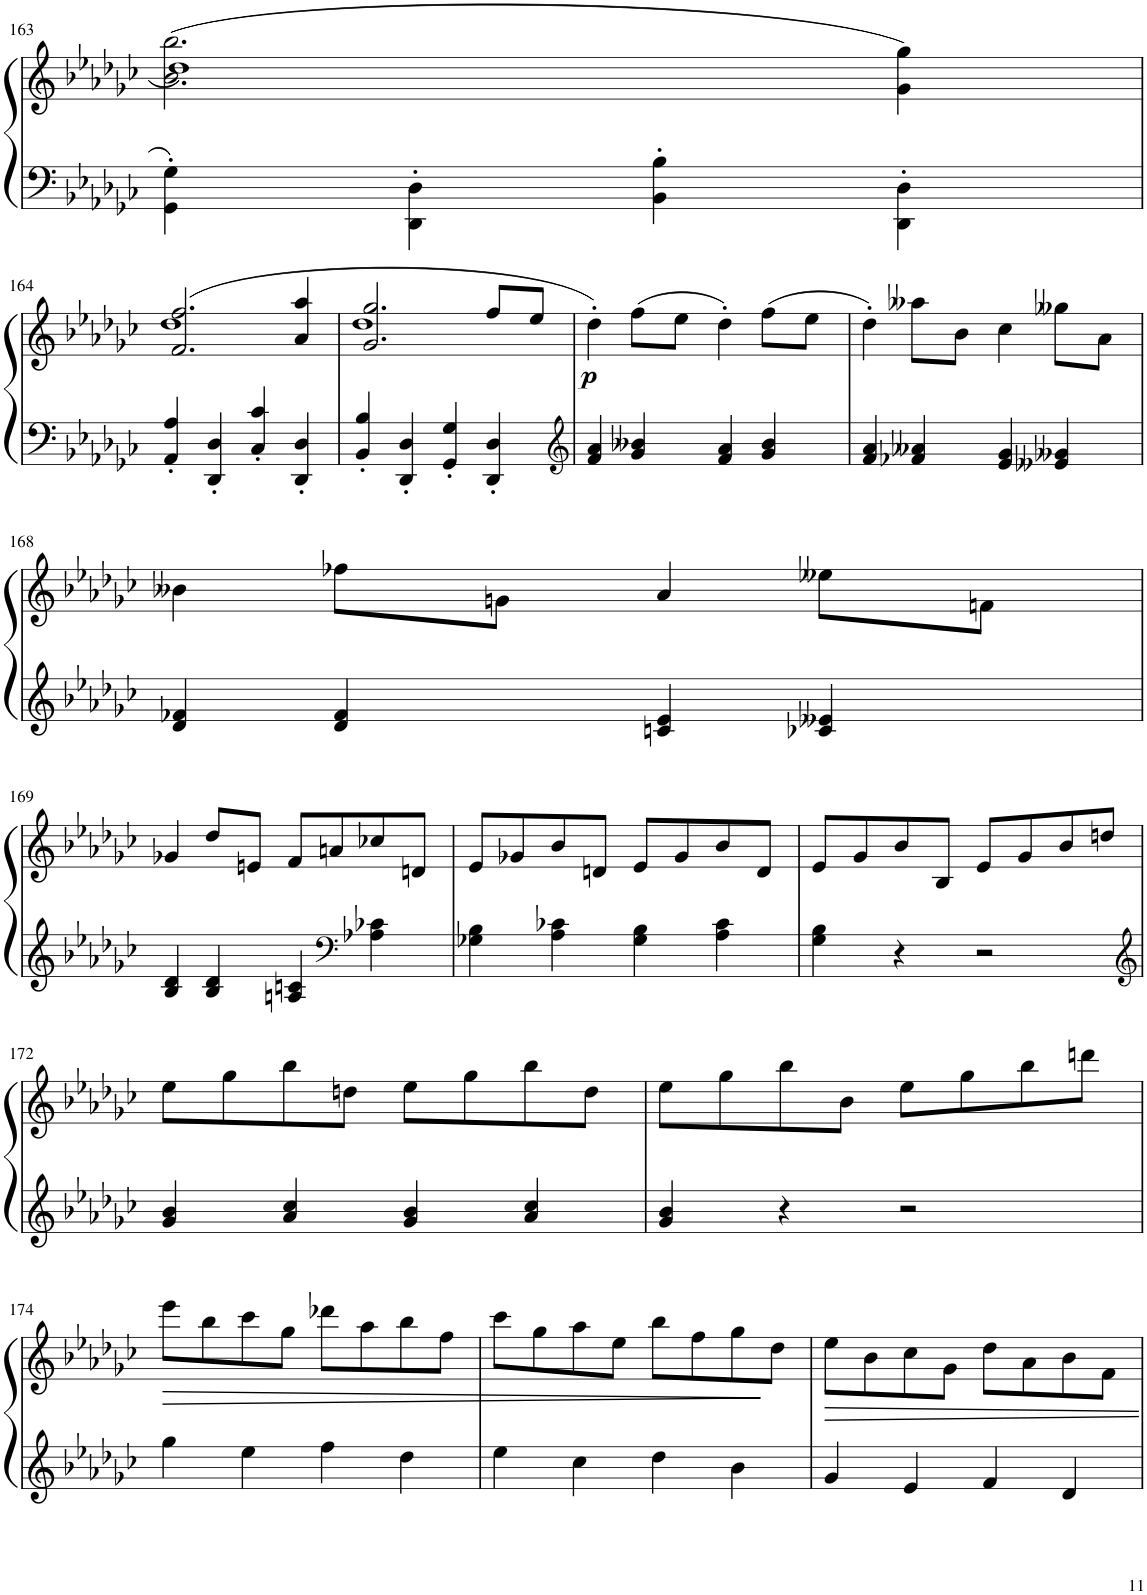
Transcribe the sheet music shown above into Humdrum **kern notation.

**kern	**kern	**dynam
*part1	*part1	*part1
*staff2	*staff1	*staff1/2
*I"Piano	*	*
*I'Pno	*	*
!!LO:PB:g=z
*clefF4	*clefG2	*
*k[b-e-a-d-g-c-]	*k[b-e-a-d-g-c-]	*
*M4/4	*M4/4	*
*met(c|)	*met(c|)	*
=163	=163	=163
*	*^	*
4GG-\' 4G-\'	1dd-	(>2.b-\ 2.bb-\	.
4DD-\' 4D-\'	.	.	.
4BB-\' 4B-\'	.	.	.
4DD-\' 4D-\'	.	4g-\ 4gg-\)	.
!!LO:LB:g=z	!!
=164	=164	=164	=164
4AA-/' 4A-/'	(2.f/ 2.ff/	1dd-	.
4DD-/' 4D-/'	.	.	.
4C-/' 4c-/'	.	.	.
4DD-/' 4D-/'	4a-/ 4aa-/	.	.
=165	=165	=165	=165
4BB-/' 4B-/'	2.g-/ 2.gg-/	1dd-	.
4DD-/' 4D-/'	.	.	.
4GG-/' 4G-/'	.	.	.
4DD-/' 4D-/'	8ff/L	.	.
.	8ee-/J	.	.
*	*v	*v	*
=166	=166	=166
*clefG2	*	*
!	!	!LO:DY:b
4f/' 4a-/'	4dd-'\)	p
4g-/' 4b--X/'	(8ff\L	.
.	8ee-\J	.
4f/' 4a-/'	4dd-'\)	.
4g-/' 4b--/'	(8ff\L	.
.	8ee-\J	.
=167	=167	=167
4f/' 4a-/'	4dd-'\)	.
4f-X/' 4a--X/'	8aa--X\L	.
.	8b-\J	.
4e-/' 4g-/'	4cc-'\	.
4e--X/' 4g--X/'	8gg--X\L	.
.	8a-\J	.
!!LO:LB:g=z
=168	=168	=168
4d-/' 4f-X/'	4b--X'\	.
4d-/' 4f-/'	8ff-X\L	.
.	8gn\J	.
4cn/' 4e-/'	4a-'/	.
4c-X/' 4e--X/'	8ee--X\L	.
.	8fn\J	.
!!LO:LB:g=z
=169	=169	=169
4B-/' 4d-/'	4g-X/	.
4B-/' 4d-/'	8dd-/L	.
.	8en/J	.
4An/' 4cn/'	8f/L	.
.	8an/	.
*clefF4	*	*
4A-X\' 4c-X\'	8cc-X/	.
.	8dn/J	.
=170	=170	=170
4G-X\' 4B-\'	8e-/L	.
.	8g-X/	.
4A-\' 4c-X\'	8b-/	.
.	8dn/J	.
4G-\' 4B-\'	8e-/L	.
.	8g-/	.
4A-\' 4c-\'	8b-/	.
.	8d/J	.
=171	=171	=171
4G-\' 4B-\'	8e-/L	.
.	8g-/	.
4r	8b-/	.
.	8B-/J	.
2r	8e-/L	.
.	8g-/	.
.	8b-/	.
.	8ddn/J	.
!!LO:LB:g=z
=172	=172	=172
*clefG2	*	*
4g-/' 4b-/'	8ee-\L	.
.	8gg-\	.
4a-/' 4cc-/'	8bb-\	.
.	8ddn\J	.
4g-/' 4b-/'	8ee-\L	.
.	8gg-\	.
4a-/' 4cc-/'	8bb-\	.
.	8dd\J	.
=173	=173	=173
4g-/' 4b-/'	8ee-\L	.
.	8gg-\	.
4r	8bb-\	.
.	8b-\J	.
2r	8ee-\L	.
.	8gg-\	.
.	8bb-\	.
.	8dddn\J	.
!!LO:LB:g=z
=174	=174	=174
!	!	!LO:HP:b
4gg-'\	8eee-\L	>
.	8bb-\	.
4ee-'\	8ccc-\	.
.	8gg-\J	.
4ff'\	8ddd-X\L	.
.	8aa-\	.
4dd-'\	8bb-\	.
.	8ff\J	.
=175	=175	=175
4ee-'\	8ccc-\L	.
.	8gg-\	.
4cc-'\	8aa-\	.
.	8ee-\J	.
4dd-'\	8bb-\L	.
.	8ff\	.
4b-'\	8gg-\	.
.	8dd-\J	]
=176	=176	=176
4g-'/	8ee-\L	.
.	8b-\	.
4e-'/	8cc-\	.
.	8g-\J	.
4f'/	8dd-\L	.
.	8a-\	.
4d-'/	8b-\	.
.	8f\J	.
=	=	=
*-	*-	*-
